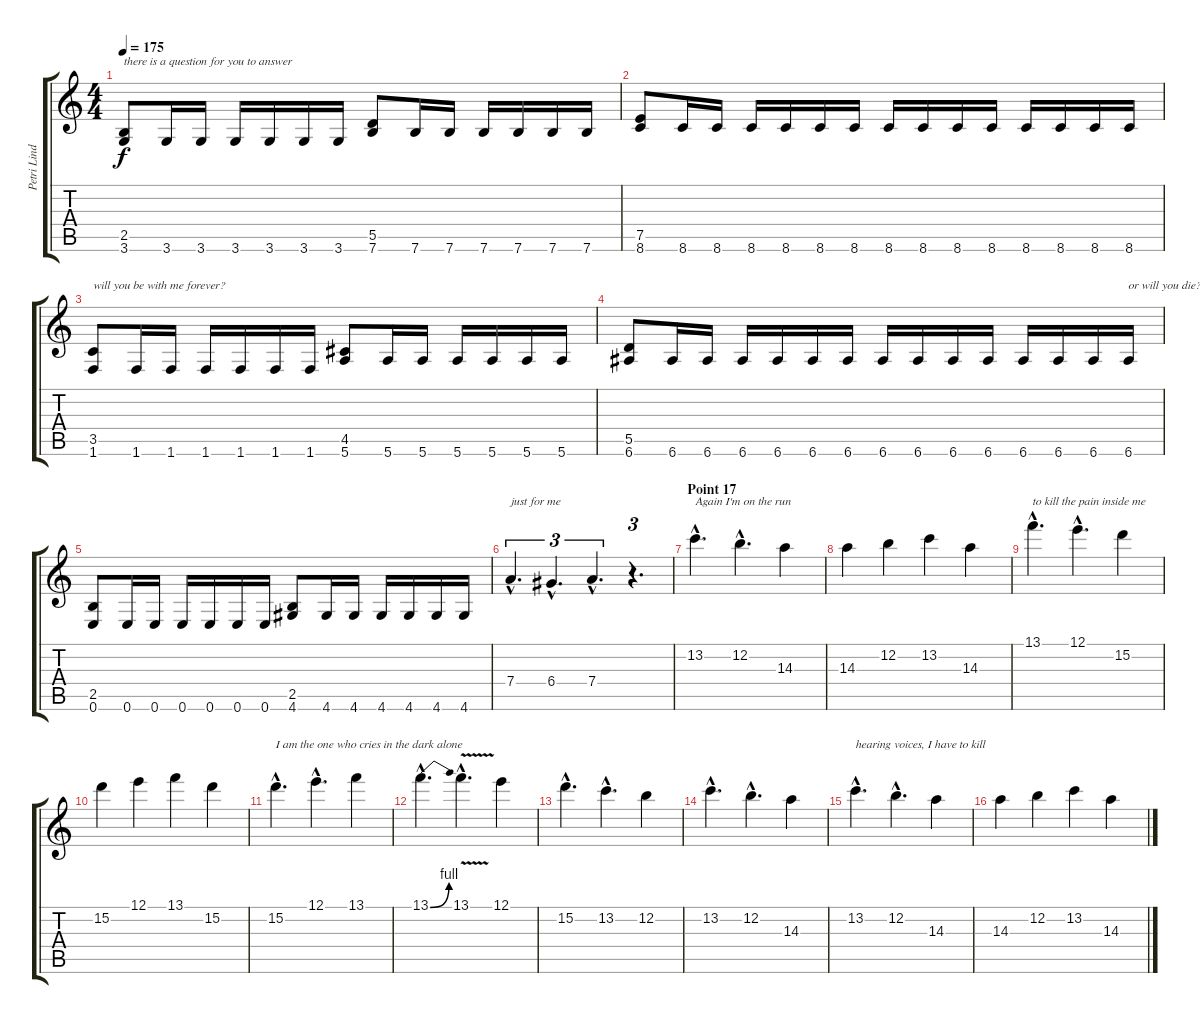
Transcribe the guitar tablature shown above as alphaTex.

\track ("Petri Lindroos" "Petri Lind") {instrument distortionguitar}
\staff {score tabs}
\tuning (E4 B3 G3 D3 A2 E2) {hide}
\ts (4 4)
\tempo 175
\clef g2
\ks c
(2.5 3.6).8{txt "there is a question for you to answer" dy f} 3.6.16 3.6.16 3.6.16 3.6.16 3.6.16 3.6.16 (5.5 7.6).8 7.6.16 7.6.16 7.6.16 7.6.16 7.6.16 7.6.16 |
(7.5 8.6).8 8.6.16 8.6.16 8.6.16 8.6.16 8.6.16 8.6.16 8.6.16 8.6.16 8.6.16 8.6.16 8.6.16 8.6.16 8.6.16 8.6.16 |
(3.5 1.6).8{txt "will you be with me forever?"} 1.6.16 1.6.16 1.6.16 1.6.16 1.6.16 1.6.16 (4.5 5.6).8 5.6.16 5.6.16 5.6.16 5.6.16 5.6.16 5.6.16 |
(5.5 6.6).8 6.6.16 6.6.16 6.6.16 6.6.16 6.6.16 6.6.16 6.6.16 6.6.16 6.6.16 6.6.16 6.6.16 6.6.16 6.6.16 6.6.16{txt "or will you die?"} |
(2.5 0.6).8 0.6.16 0.6.16 0.6.16 0.6.16 0.6.16 0.6.16 (2.5 4.6).8 4.6.16 4.6.16 4.6.16 4.6.16 4.6.16 4.6.16 |
7.4{hac}.4{d tu (3 2) txt "just for me"} 6.4{hac}.4{d tu (3 2)} 7.4{hac}.4{d tu (3 2)} r.4{d tu (3 2)} |
\section ("" "Point 17")
13.2{hac}.4{d txt "Again I'm on the run"} 12.2{hac}.4{d} 14.3.4 |
14.3.4 12.2.4 13.2.4 14.3.4 |
13.1{hac}.4{d txt "to kill the pain inside me"} 12.1{hac}.4{d} 15.2.4 |
15.2.4 12.1.4 13.1.4 15.2.4 |
15.2{hac}.4{d txt "I am the one who cries in the dark alone"} 12.1{hac}.4{d} 13.1.4 |
13.1{be (bend 0 0 60 4) hac}.4{d} 13.1{v hac}.4{d} 12.1.4 |
15.2{hac}.4{d} 13.2{hac}.4{d} 12.2.4 |
13.2{hac}.4{d} 12.2{hac}.4{d} 14.3.4 |
13.2{hac}.4{d txt "hearing voices, I have to kill"} 12.2{hac}.4{d} 14.3.4 |
14.3.4 12.2.4 13.2.4 14.3.4
